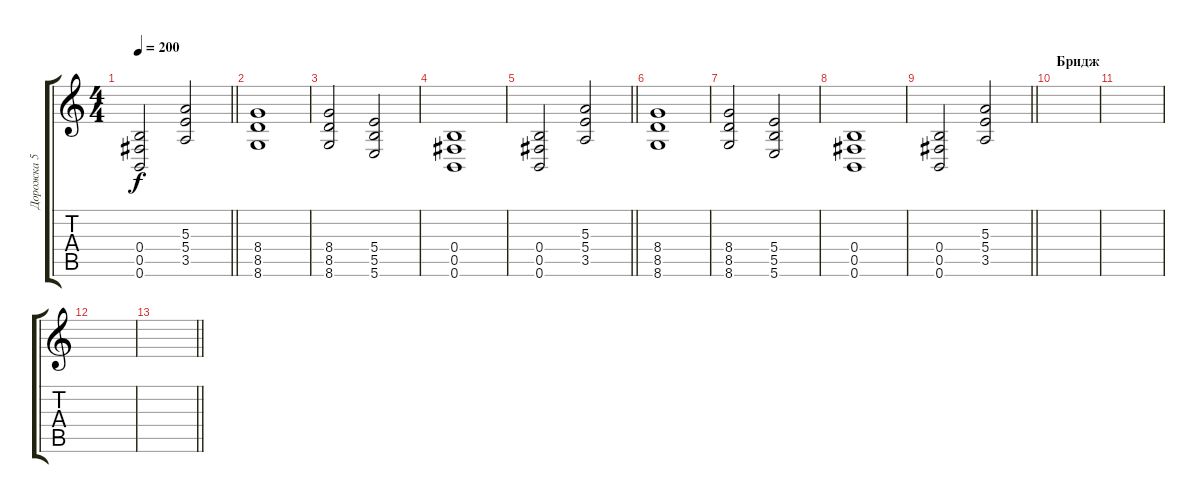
\track ("Дорожка 5" "Дорожка 5") {instrument distortionguitar}
\staff {score tabs}
\tuning (Db4 Ab3 E3 B2 Gb2 B1) {hide}
\ts (4 4)
\tempo 200
\clef g2
\barLineRight lightlight
\ks c
(0.4 0.5 0.6).2{dy f} (5.3 5.4 3.5).2 |
(8.4 8.5 8.6).1 |
(8.4 8.5 8.6).2 (5.4 5.5 5.6).2 |
(0.4 0.5 0.6).1 |
\barLineRight lightlight
(0.4 0.5 0.6).2 (5.3 5.4 3.5).2 |
(8.4 8.5 8.6).1 |
(8.4 8.5 8.6).2 (5.4 5.5 5.6).2 |
(0.4 0.5 0.6).1 |
\barLineRight lightlight
(0.4 0.5 0.6).2 (5.3 5.4 3.5).2 |
\section ("" "Бридж")
|
|
|
\barLineRight lightlight
